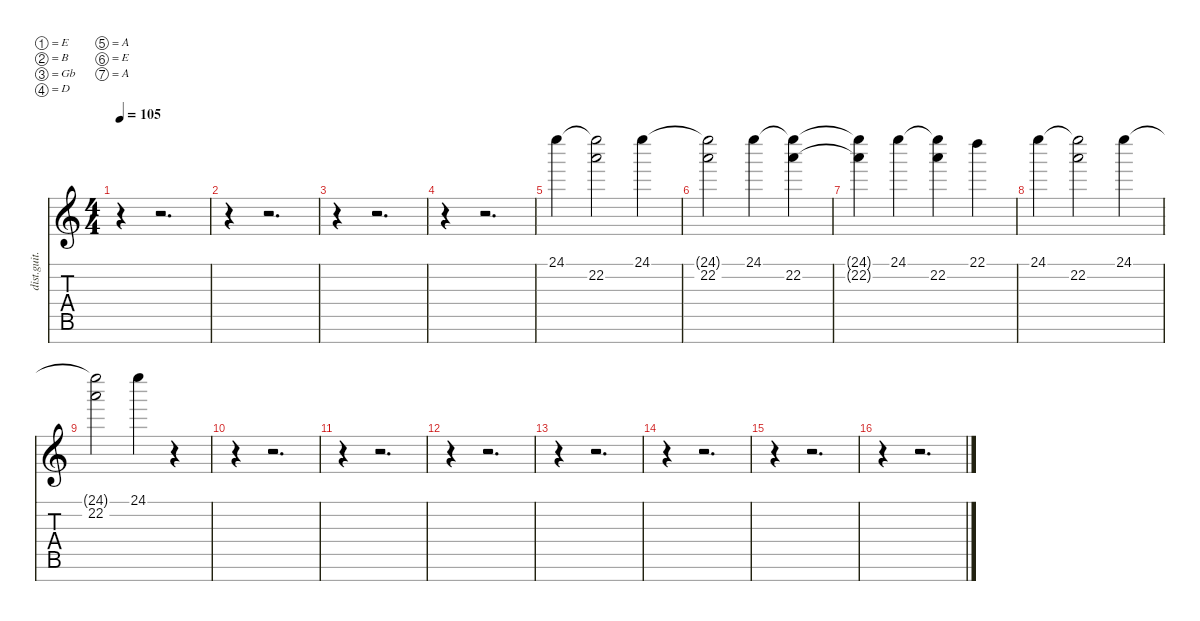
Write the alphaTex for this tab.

\defaultSystemsLayout 4
\hideDynamics
\bracketExtendMode nobrackets
\track ("Delay Guitar" "dist.guit.") {instrument distortionguitar}
\staff {score tabs}
\tuning (E4 B3 Gb3 D3 A2 E2 A1)
\ts (4 4)
\tempo 105
\clef g2
\ks c
r.4{dy mf} r.2{d} |
r.4 r.2{d} |
r.4 r.2{d} |
r.4 r.2{d} |
24.1.4 (24.1{t} 22.2).2 24.1.4 |
(24.1{t} 22.2).2 24.1.4 (24.1{t} 22.2).4 |
(24.1{t} 22.2{t}).4 24.1.4 (24.1{t} 22.2).4 22.1.4 |
24.1.4 (24.1{t} 22.2).2 24.1.4 |
(24.1{t} 22.2).2 24.1.4 r.4 |
r.4 r.2{d} |
r.4 r.2{d} |
r.4 r.2{d} |
r.4 r.2{d} |
r.4 r.2{d} |
r.4 r.2{d} |
r.4 r.2{d}
